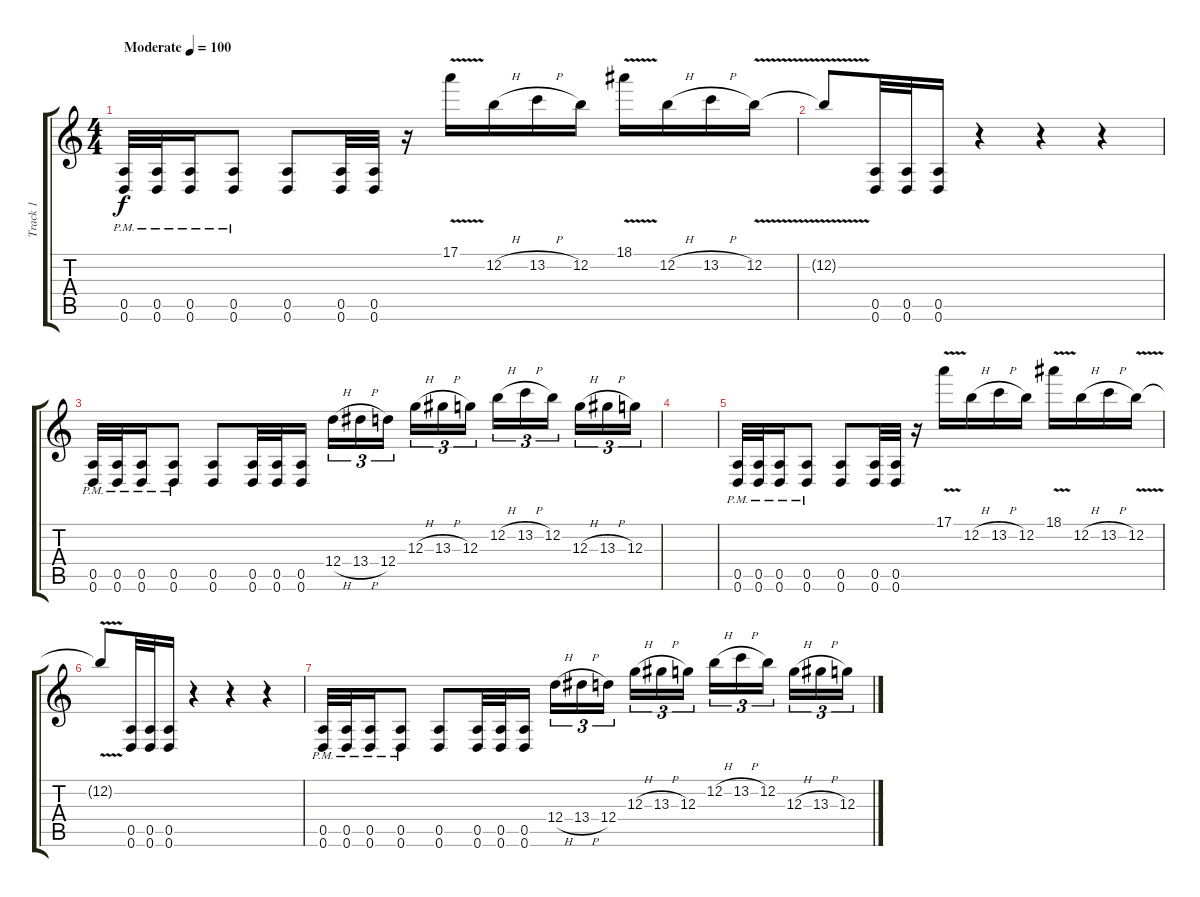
\track ("Track 1" "Track 1") {instrument overdrivenguitar}
\staff {score tabs}
\tuning (E4 B3 G3 D3 A2 D2) {hide}
\ts (4 4)
\tempo (100 "Moderate")
\clef g2
\ks c
(0.5{pm} 0.6{pm}).32{dy f instrument overdrivenguitar} (0.5{pm} 0.6{pm}).32 (0.5{pm} 0.6{pm}).16 (0.5{pm} 0.6{pm}).8 (0.5 0.6).8 (0.5 0.6).32 (0.5 0.6).32 r.16 17.1{v}.16 12.2{h}.16 13.2{h}.16 12.2.16 18.1{v}.16 12.2{h}.16 13.2{h}.16 12.2{v}.16 |
12.2{t}.8 (0.5 0.6).32 (0.5 0.6).32 (0.5 0.6).16 r.4 r.4 r.4 |
(0.5{pm} 0.6{pm}).32 (0.5{pm} 0.6{pm}).32 (0.5{pm} 0.6{pm}).16 (0.5{pm} 0.6{pm}).8 (0.5 0.6).8 (0.5 0.6).32 (0.5 0.6).32 (0.5 0.6).16 12.4{h}.16{tu (3 2)} 13.4{h}.16{tu (3 2)} 12.4.16{tu (3 2) beam splitsecondary} 12.3{h}.16{tu (3 2)} 13.3{h}.16{tu (3 2)} 12.3.16{tu (3 2)} 12.2{h}.16{tu (3 2)} 13.2{h}.16{tu (3 2)} 12.2.16{tu (3 2) beam splitsecondary} 12.3{h}.16{tu (3 2)} 13.3{h}.16{tu (3 2)} 12.3.16{tu (3 2)} |
|
(0.5{pm} 0.6{pm}).32 (0.5{pm} 0.6{pm}).32 (0.5{pm} 0.6{pm}).16 (0.5{pm} 0.6{pm}).8 (0.5 0.6).8 (0.5 0.6).32 (0.5 0.6).32 r.16 17.1{v}.16 12.2{h}.16 13.2{h}.16 12.2.16 18.1{v}.16 12.2{h}.16 13.2{h}.16 12.2{v}.16 |
12.2{t}.8 (0.5 0.6).32 (0.5 0.6).32 (0.5 0.6).16 r.4 r.4 r.4 |
(0.5{pm} 0.6{pm}).32 (0.5{pm} 0.6{pm}).32 (0.5{pm} 0.6{pm}).16 (0.5{pm} 0.6{pm}).8 (0.5 0.6).8 (0.5 0.6).32 (0.5 0.6).32 (0.5 0.6).16 12.4{h}.16{tu (3 2)} 13.4{h}.16{tu (3 2)} 12.4.16{tu (3 2) beam splitsecondary} 12.3{h}.16{tu (3 2)} 13.3{h}.16{tu (3 2)} 12.3.16{tu (3 2)} 12.2{h}.16{tu (3 2)} 13.2{h}.16{tu (3 2)} 12.2.16{tu (3 2) beam splitsecondary} 12.3{h}.16{tu (3 2)} 13.3{h}.16{tu (3 2)} 12.3.16{tu (3 2)}
